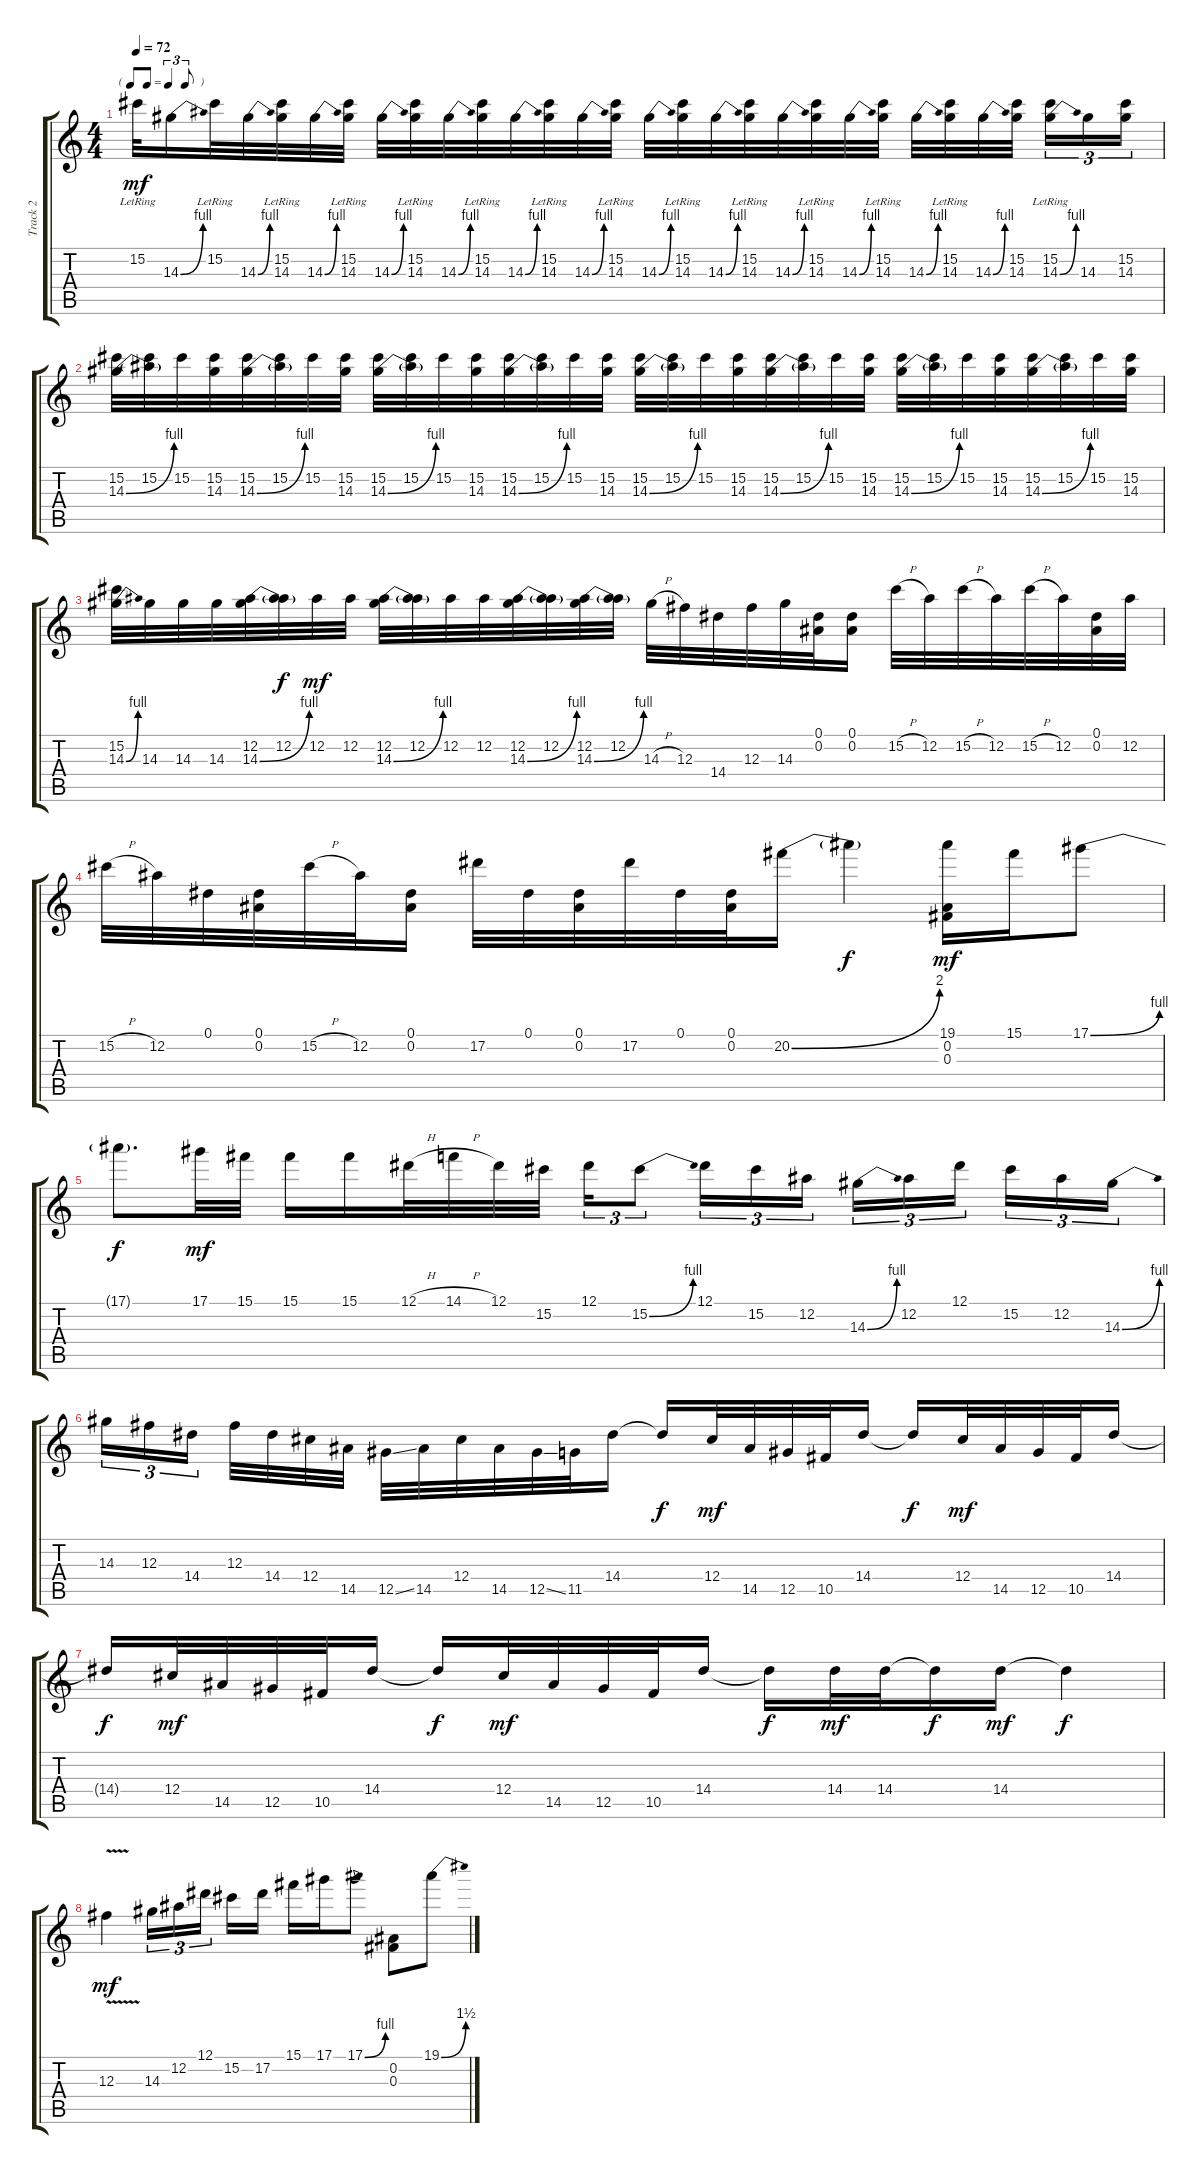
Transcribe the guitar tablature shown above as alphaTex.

\track ("Track 2" "Track 2") {instrument fretlessbass}
\staff {score tabs}
\tuning (Eb4 Bb3 Gb3 Db3 Ab2 Eb2) {hide}
\ts (4 4)
\tf triplet8th
\tempo 72
\clef g2
\ks c
15.2{lr}.32{dy mf} 14.3{be (bend 0 0 60 4)}.16 15.2{lr}.32 14.3{be (bend 0 0 60 4)}.32 (15.2{lr} 14.3).32 14.3{be (bend 0 0 60 4)}.32 (15.2{lr} 14.3).32 14.3{be (bend 0 0 60 4)}.32 (15.2{lr} 14.3).32 14.3{be (bend 0 0 60 4)}.32 (15.2{lr} 14.3).32 14.3{be (bend 0 0 60 4)}.32 (15.2{lr} 14.3).32 14.3{be (bend 0 0 60 4)}.32 (15.2{lr} 14.3).32 14.3{be (bend 0 0 60 4)}.32 (15.2{lr} 14.3).32 14.3{be (bend 0 0 60 4)}.32 (15.2{lr} 14.3).32 14.3{be (bend 0 0 60 4)}.32 (15.2{lr} 14.3).32 14.3{be (bend 0 0 60 4)}.32 (15.2{lr} 14.3).32 14.3{be (bend 0 0 60 4)}.32 (15.2{lr} 14.3).32 14.3{be (bend 0 0 60 4)}.32 (15.2 14.3).32{beam splitsecondary} (15.2{lr} 14.3{be (bend 0 0 60 4)}).16{tu (3 2)} 14.3.16{tu (3 2)} (15.2 14.3).16{tu (3 2)} |
(15.2 14.3{be (bend 0 0 60 4)}).32 (15.2 14.3{t}).32 15.2.32 (15.2 14.3).32 (15.2 14.3{be (bend 0 0 60 4)}).32 (15.2 14.3{t}).32 15.2.32 (15.2 14.3).32 (15.2 14.3{be (bend 0 0 60 4)}).32 (15.2 14.3{t}).32 15.2.32 (15.2 14.3).32 (15.2 14.3{be (bend 0 0 60 4)}).32 (15.2 14.3{t}).32 15.2.32 (15.2 14.3).32 (15.2 14.3{be (bend 0 0 60 4)}).32 (15.2 14.3{t}).32 15.2.32 (15.2 14.3).32 (15.2 14.3{be (bend 0 0 60 4)}).32 (15.2 14.3{t}).32 15.2.32 (15.2 14.3).32 (15.2 14.3{be (bend 0 0 60 4)}).32 (15.2 14.3{t}).32 15.2.32 (15.2 14.3).32 (15.2 14.3{be (bend 0 0 60 4)}).32 (15.2 14.3{t}).32 15.2.32 (15.2 14.3).32 |
(15.2 14.3{be (bend 0 0 60 4)}).32 14.3.32 14.3.32 14.3.32 (12.2 14.3{be (bend 0 0 60 4)}).32 (12.2 14.3{t}).32{dy f} 12.2.32{dy mf} 12.2.32 (12.2 14.3{be (bend 0 0 60 4)}).32 (12.2 14.3{t}).32 12.2.32 12.2.32 (12.2 14.3{be (bend 0 0 60 4)}).32 (12.2 14.3{t}).32 (12.2 14.3{be (bend 0 0 60 4)}).32 (12.2 14.3{t}).32 14.3{h}.32 12.3.32 14.4.32 12.3.32 14.3.32 (0.1 0.2).32 (0.1 0.2).16 15.2{h}.32 12.2.32 15.2{h}.32 12.2.32 15.2{h}.32 12.2.32 (0.1 0.2).32 12.2.32 |
15.2{h}.32 12.2.32 0.1.32 (0.1 0.2).32 15.2{h}.32 12.2.32 (0.1 0.2).16 17.2.32 0.1.32 (0.1 0.2).32 17.2.32 0.1.32 (0.1 0.2).32 20.2{be (bend 0 0 60 8)}.16 20.2{t}.4{dy f} (19.1 0.2 0.3).16{dy mf} 15.1.16 17.1{be (bend 0 0 60 4)}.8 |
17.1{t}.8{d dy f} 17.1.32{dy mf} 15.1.32 15.1.16 15.1.16 12.1{h}.32 14.1{h}.32 12.1.32 15.2.32 12.1.16{tu (3 2)} 15.2{be (bend 0 0 60 4)}.8{tu (3 2)} 12.1.16{tu (3 2)} 15.2.16{tu (3 2)} 12.2.16{tu (3 2)} 14.3{be (bend 0 0 60 4)}.16{tu (3 2)} 12.2.16{tu (3 2)} 12.1.16{tu (3 2) beam splitsecondary} 15.2.16{tu (3 2)} 12.2.16{tu (3 2)} 14.3{be (bend 0 0 60 4)}.16{tu (3 2)} |
14.3.16{tu (3 2)} 12.3.16{tu (3 2)} 14.4.16{tu (3 2) beam splitsecondary} 12.3.32 14.4.32 12.4.32 14.5.32 12.5{ss}.32 14.5.32 12.4.32 14.5.32 12.5{ss}.32 11.5.32 14.4.16 14.4{t}.16{dy f} 12.4.32{dy mf} 14.5.32 12.5.32 10.5.32 14.4.16 14.4{t}.16{dy f} 12.4.32{dy mf} 14.5.32 12.5.32 10.5.32 14.4.16 |
14.4{t}.16{dy f} 12.4.32{dy mf} 14.5.32 12.5.32 10.5.32 14.4.16 14.4{t}.16{dy f} 12.4.32{dy mf} 14.5.32 12.5.32 10.5.32 14.4.16 14.4{t}.16{dy f} 14.4.32{dy mf} 14.4.32 14.4{t}.16{dy f} 14.4.16{dy mf} 14.4{t}.4{dy f} |
12.3{v}.4{dy mf} 14.3.16{tu (3 2)} 12.2.16{tu (3 2)} 12.1.16{tu (3 2) beam splitsecondary} 15.2.16 17.2.16 15.1.16 17.1.16 17.1{be (bend 0 0 60 4)}.8 (0.2 0.3).8 19.1{be (bend 0 0 60 6)}.8
